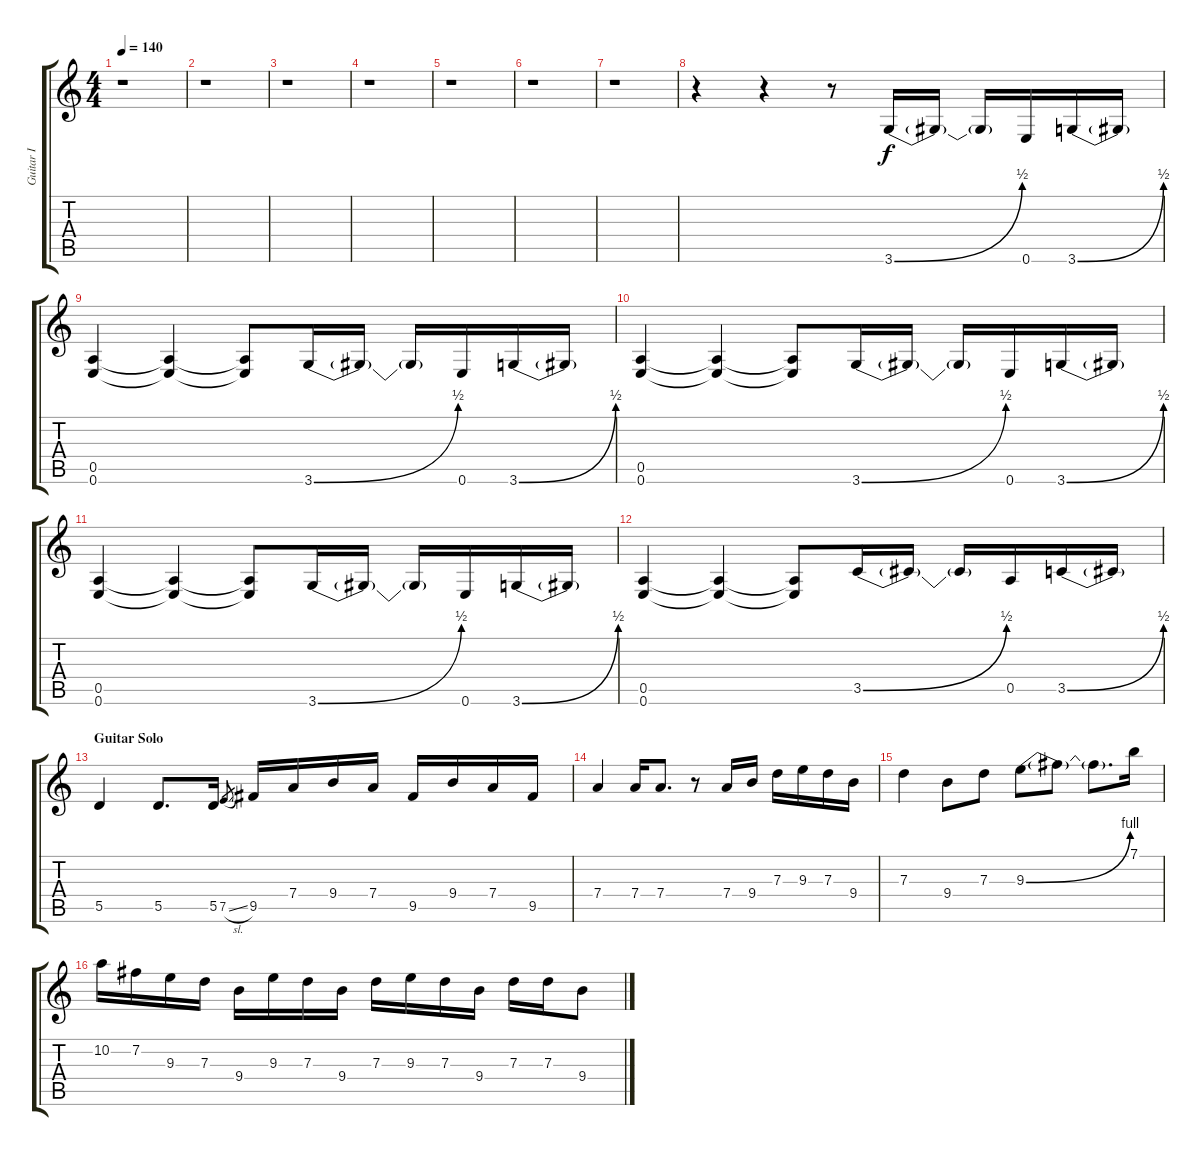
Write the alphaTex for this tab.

\track ("Guitar I" "Guitar I") {instrument overdrivenguitar}
\staff {score tabs}
\tuning (E4 B3 G3 D3 A2 E2) {hide}
\ts (4 4)
\tempo 140
\clef g2
\ks c
r.1{dy f} |
r.1 |
r.1 |
r.1 |
r.1 |
r.1 |
r.1 |
r.4 r.4 r.8 3.6{be (bend 0 0 60 2)}.16 3.6{t}.16 3.6{t}.16 0.6.16 3.6{be (bend 0 0 60 2)}.16 3.6{t}.16 |
(0.5 0.6).4 (0.5{t} 0.6{t}).4 (0.5{t} 0.6{t}).8 3.6{be (bend 0 0 60 2)}.16 3.6{t}.16 3.6{t}.16 0.6.16 3.6{be (bend 0 0 60 2)}.16 3.6{t}.16 |
(0.5 0.6).4 (0.5{t} 0.6{t}).4 (0.5{t} 0.6{t}).8 3.6{be (bend 0 0 60 2)}.16 3.6{t}.16 3.6{t}.16 0.6.16 3.6{be (bend 0 0 60 2)}.16 3.6{t}.16 |
(0.5 0.6).4 (0.5{t} 0.6{t}).4 (0.5{t} 0.6{t}).8 3.6{be (bend 0 0 60 2)}.16 3.6{t}.16 3.6{t}.16 0.6.16 3.6{be (bend 0 0 60 2)}.16 3.6{t}.16 |
(0.5 0.6).4 (0.5{t} 0.6{t}).4 (0.5{t} 0.6{t}).8 3.5{be (bend 0 0 60 2)}.16 3.5{t}.16 3.5{t}.16 0.5.16 3.5{be (bend 0 0 60 2)}.16 3.5{t}.16 |
\section ("" "Guitar Solo")
5.5.4 5.5.8{d} 5.5.16 7.5{sl}.8{gr} 9.5.16 7.4.16 9.4.16 7.4.16 9.5.16 9.4.16 7.4.16 9.5.16 |
7.4.4 7.4.16 7.4.8{d} r.8 7.4.16 9.4.16 7.3.16 9.3.16 7.3.16 9.4.16 |
7.3.4 9.4.8 7.3.8 9.3{be (bend 0 0 60 4)}.8 9.3{t}.8 9.3{t}.8{d} 7.1.16 |
10.2.16 7.2.16 9.3.16 7.3.16 9.4.16 9.3.16 7.3.16 9.4.16 7.3.16 9.3.16 7.3.16 9.4.16 7.3.16 7.3.16 9.4.8
